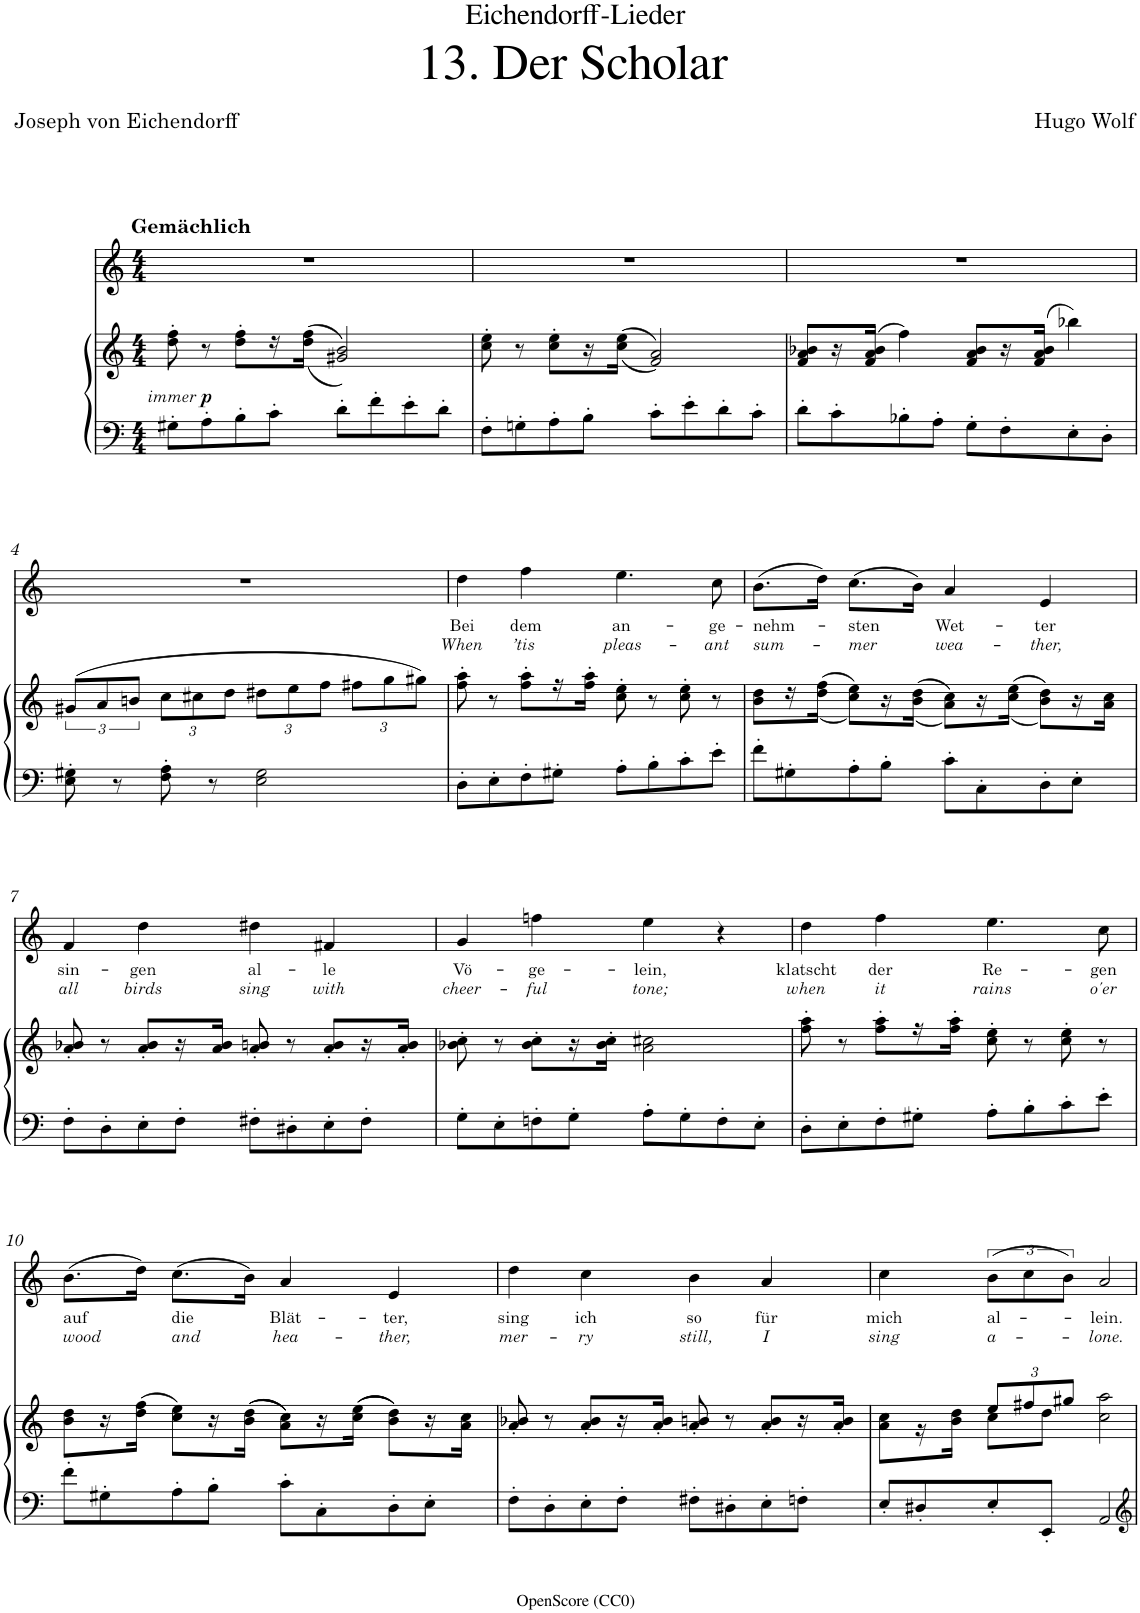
**kern	**kern	**dynam	**kern	**text	**text
*part2	*part2	*part2	*part1	*part1	*part1
*staff3	*staff2	*staff2/3	*staff1	*staff1	*staff1
*I"Piano	*	*	*I"Voice	*	*
*I'Pno	*	*	*	*	*
*clefF4	*clefG2	*	*clefG2	*	*
*k[]	*k[]	*	*k[]	*	*
*M4/4	*M4/4	*	*M4/4	*	*
=1	=1	=1	=1	=1	=1
!	!	!	!LO:TX:a:B:t=Gemächlich	!	!
8G#X'\L	8dd\' 8ff\'	.	1r	.	.
8A'\	8r	.	.	.	.
!	!	!LO:DY:b	!	!	!
!	!	!LO:DY:n=1:b	!	!	!
8B'\	8dd\' 8ff\'L	other-dynamics p	.	.	.
8c'\J	16r	.	.	.	.
.	(<(16dd\ 16ff\JJ	.	.	.	.
8d'\L	2g#X/ 2b/))	.	.	.	.
8f'\	.	.	.	.	.
8e'\	.	.	.	.	.
8d'\J	.	.	.	.	.
=2	=2	=2	=2	=2	=2
8F'\L	8cc\' 8ee\'	.	1r	.	.
8Gn'\	8r	.	.	.	.
8A'\	8cc\' 8ee\'L	.	.	.	.
8B'\J	16r	.	.	.	.
.	(<(16cc\ 16ee\JJ	.	.	.	.
8c'\L	2f/ 2a/))	.	.	.	.
8e'\	.	.	.	.	.
8d'\	.	.	.	.	.
8c'\J	.	.	.	.	.
=3	=3	=3	=3	=3	=3
8d'\L	8f/ 8a/ 8b-X/L	.	1r	.	.
8c'\	16r	.	.	.	.
.	(16f/ 16a/ 16b-/JJ	.	.	.	.
8B-X'\	4ff\)	.	.	.	.
8A'\J	.	.	.	.	.
8G'\L	8f/ 8a/ 8b-/L	.	.	.	.
8F'\	16r	.	.	.	.
.	(16f/ 16a/ 16b-/JJ	.	.	.	.
8E'\	4bb-X\)	.	.	.	.
8D'\J	.	.	.	.	.
!!LO:LB:g=z
=4	=4	=4	=4	=4	=4
8E\' 8G#X\'	(12g#X/L	.	1r	.	.
.	12a/	.	.	.	.
8r	.	.	.	.	.
.	12bn/J	.	.	.	.
*	*Xbrackettup	*	*	*	*
8F\' 8A\'	12cc\L	.	.	.	.
.	12cc#X\	.	.	.	.
8r	.	.	.	.	.
.	12dd\J	.	.	.	.
2E\ 2G#\	12dd#X\L	.	.	.	.
.	12ee\	.	.	.	.
.	12ff\J	.	.	.	.
.	12ff#X\L	.	.	.	.
.	12gg\	.	.	.	.
.	12gg#X\J)	.	.	.	.
=5	=5	=5	=5	=5	=5
!	!	!	!	!LO:LY:b	!LO:LY:b
8D'\L	8ff\' 8aa\'	.	4dd\	Bei	When
8E'\	8r	.	.	.	.
!	!	!	!	!LO:LY:b	!LO:LY:b
8F'\	8ff\' 8aa\'L	.	4ff\	dem	’tis
8G#X'\J	16r	.	.	.	.
.	16ff\' 16aa\'JJ	.	.	.	.
!	!	!	!	!LO:LY:b	!LO:LY:b
8A'\L	8cc\' 8ee\'	.	4.ee\	an-	pleas-
8B'\	8r	.	.	.	.
8c'\	8cc\' 8ee\'	.	.	.	.
!	!	!	!	!LO:LY:b	!LO:LY:b
8e'\J	8r	.	8cc\	-ge-	-ant
=6	=6	=6	=6	=6	=6
!	!	!	!	!LO:LY:b	!LO:LY:b
8f'\L	8b\ 8dd\L	.	(8.b\L	-nehm-	sum-
8G#X'\	16r	.	.	.	.
.	((<16dd\ 16ff\JJ	.	16dd\Jk)	.	.
!	!	!	!	!LO:LY:b	!LO:LY:b
8A'\	8cc\ 8ee\L))	.	(8.cc\L	-sten	-mer
8B'\J	16r	.	.	.	.
.	(<(16b\ 16dd\JJ	.	16b\Jk)	.	.
!	!	!	!	!LO:LY:b	!LO:LY:b
8c'\L	8a\ 8cc\L))	.	4a/	Wet-	wea-
8C'\	16r	.	.	.	.
.	(<(16cc\ 16ee\JJ	.	.	.	.
!	!	!	!	!LO:LY:b	!LO:LY:b
8D'\	8b\ 8dd\L))	.	4e/	-ter	-ther,
8E'\J	16r	.	.	.	.
.	16a\ 16cc\JJ	.	.	.	.
!!LO:LB:g=z
=7	=7	=7	=7	=7	=7
!	!	!	!	!LO:LY:b	!LO:LY:b
8F'\L	8a/' 8b-X/'	.	4f/	sin-	all
8D'\	8r	.	.	.	.
!	!	!	!	!LO:LY:b	!LO:LY:b
8E'\	8a/' 8b-/'L	.	4dd\	-gen	birds
8F'\J	16r	.	.	.	.
.	16a/ 16b-/JJ	.	.	.	.
!	!	!	!	!LO:LY:b	!LO:LY:b
8F#X'\L	8a/' 8bn/'	.	4dd#X\	al-	sing
8D#X'\	8r	.	.	.	.
!	!	!	!	!LO:LY:b	!LO:LY:b
8E'\	8a/' 8b/'L	.	4f#X/	-le	with
8F#'\J	16r	.	.	.	.
.	16a/' 16b/'JJ	.	.	.	.
=8	=8	=8	=8	=8	=8
!	!	!	!	!LO:LY:b	!LO:LY:b
8G'\L	8b-X\' 8cc\'	.	4g/	Vö-	cheer-
8E'\	8r	.	.	.	.
!	!	!	!	!LO:LY:b	!LO:LY:b
8Fn'\	8b-\' 8cc\'L	.	4ffn\	-ge-	-ful
8G'\J	16r	.	.	.	.
.	16b-\' 16cc\'JJ	.	.	.	.
!	!	!	!	!LO:LY:b	!LO:LY:b
8A'\L	2a\ 2cc#X\	.	4ee\	-lein,	tone;
8G'\	.	.	.	.	.
8F'\	.	.	4r	.	.
8E'\J	.	.	.	.	.
=9	=9	=9	=9	=9	=9
!	!	!	!	!LO:LY:b	!LO:LY:b
8D'\L	8ff\' 8aa\'	.	4dd\	klatscht	when
8E'\	8r	.	.	.	.
!	!	!	!	!LO:LY:b	!LO:LY:b
8F'\	8ff\' 8aa\'L	.	4ff\	der	it
8G#X'\J	16r	.	.	.	.
.	16ff\' 16aa\'JJ	.	.	.	.
!	!	!	!	!LO:LY:b	!LO:LY:b
8A'\L	8cc\' 8ee\'	.	4.ee\	Re-	rains
8B'\	8r	.	.	.	.
8c'\	8cc\' 8ee\'	.	.	.	.
!	!	!	!	!LO:LY:b	!LO:LY:b
8e'\J	8r	.	8cc\	-gen	o'er
!!LO:LB:g=z
=10	=10	=10	=10	=10	=10
!	!	!	!	!LO:LY:b	!LO:LY:b
8f'\L	8b\ 8dd\L	.	(8.b\L	auf	wood
8G#X'\	16r	.	.	.	.
.	(16dd\ 16ff\JJ	.	16dd\Jk)	.	.
!	!	!	!	!LO:LY:b	!LO:LY:b
8A'\	8cc\ 8ee\L)	.	(8.cc\L	die	and
8B'\J	16r	.	.	.	.
.	((16b\ 16dd\JJ	.	16b\Jk)	.	.
!	!	!	!	!LO:LY:b	!LO:LY:b
8c'\L	8a\ 8cc\L))	.	4a/	Blät-	hea-
8C'\	16r	.	.	.	.
.	((16cc\ 16ee\JJ	.	.	.	.
!	!	!	!	!LO:LY:b	!LO:LY:b
8D'\	8b\ 8dd\L))	.	4e/	-ter,	-ther,
8E'\J	16r	.	.	.	.
.	16a\ 16cc\JJ	.	.	.	.
=11	=11	=11	=11	=11	=11
!	!	!	!	!LO:LY:b	!LO:LY:b
8F'\L	8a/' 8b-X/'	.	4dd\	sing	mer-
8D'\	8r	.	.	.	.
!	!	!	!	!LO:LY:b	!LO:LY:b
8E'\	8a/' 8b-/'L	.	4cc\	ich	-ry
8F'\J	16r	.	.	.	.
.	16a/' 16b-/'JJ	.	.	.	.
!	!	!	!	!LO:LY:b	!LO:LY:b
8F#X'\L	8a/' 8bn/'	.	4b\	so	still,
8D#X'\	8r	.	.	.	.
!	!	!	!	!LO:LY:b	!LO:LY:b
8E'\	8a/' 8b/'L	.	4a/	für	I
8Fn'\J	16r	.	.	.	.
.	16a/' 16b/'JJ	.	.	.	.
=12	=12	=12	=12	=12	=12
*	*^	*	*	*	*
!	!	!	!	!	!LO:LY:b	!LO:LY:b
8E'/L	4ryy	8a\ 8cc\L	.	4cc\	mich	sing
8D#X'/	.	16r	.	.	.	.
.	.	16b\ 16dd\JJ	.	.	.	.
!	!	!	!	!	!LO:LY:b	!LO:LY:b
8E'/	12ee/L	8cc\L	.	(12b\L	al-	a-
.	12ff#X/	.	.	12cc\	.	.
8EE'/J	.	8dd\J	.	.	.	.
.	12gg#X/J	.	.	12b\J)	.	.
!	!	!	!	!	!LO:LY:b	!LO:LY:b
2AA/	2ryy	2cc\ 2aa\	.	2a/	-lein.	-lone.
*	*v	*v	*	*	*	*
=	=	=	=	=	=
*-	*-	*-	*-	*-	*-
